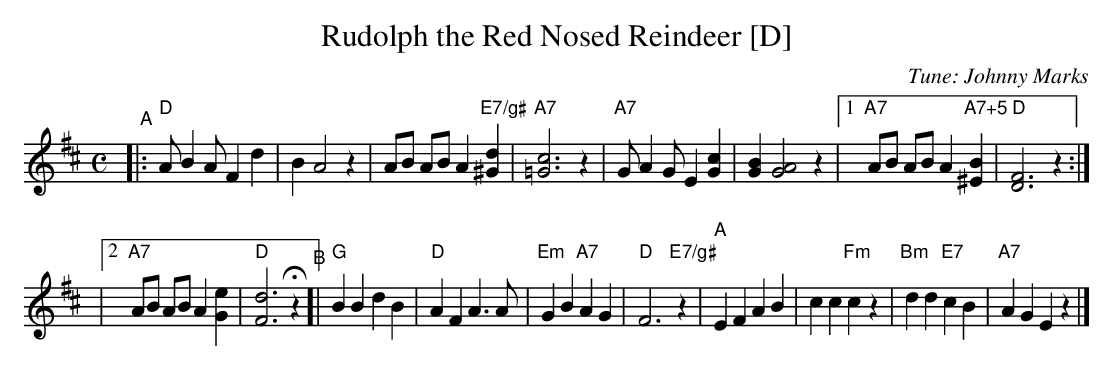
X:1
T: Rudolph the Red Nosed Reindeer [D]
C: Tune: Johnny Marks
M: C
L: 1/8
K: D
"^A"\
|: "D"A B2 A F2 d2 \
| B2 A4 z2 \
|  AB AB A2 "E7/g#"[d2^G2] \
| "A7"[c6=G6] z2 \
| "A7"G A2 G E2 [c2G2] \
| [B2G2] [A4G4] z2 \
|[1 "A7"AB AB A2 "A7+5"[B2^E2] \
| "D"[F6D6] z2 :|
|[2 "A7"AB AB A2 [e2G2] \
| "D"[d6F6] Hz2 \
"^B"\
[| "G"B2 B2 d2 B2 \
| "D"A2 F2 A3 A \
| "Em"G2 B2 "A7"A2 G2 \
| "D"F6 "E7/g#"z2 \
| "A"E2 F2 A2 B2 \
| c2 c2 "Fm"c2 z2 \
| "Bm"d2 d2 "E7"c2 B2 \
| "A7"A2 G2 E2 !d.C.!z2 |]
